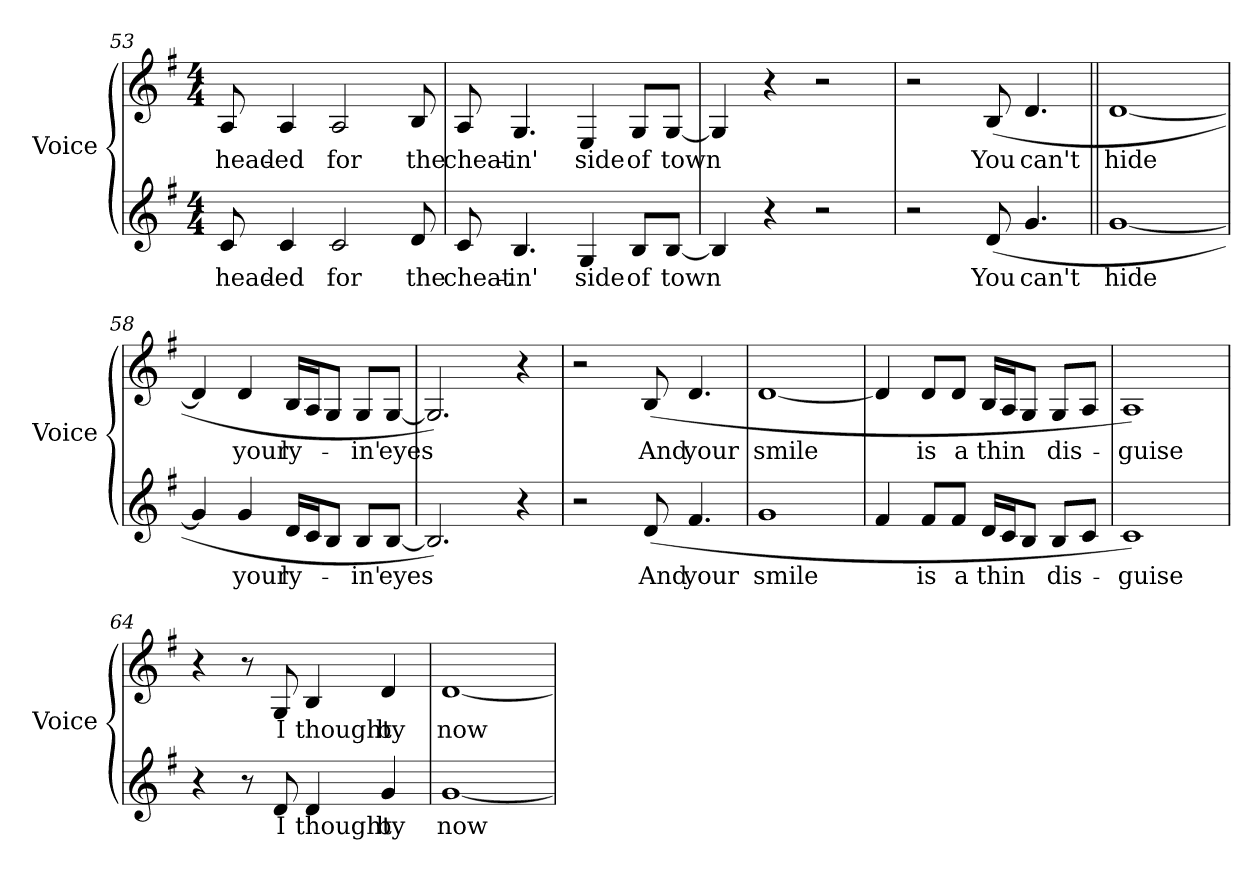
**kern	**text	**kern	**text
*part2	*part2	*part1	*part1
*staff2	*staff2	*staff1	*staff1
*I"Voice	*	*I"Voice	*
*I'Voice	*	*I'Voice	*
*clefG2	*	*clefG2	*
*k[f#]	*	*k[f#]	*
*G:	*	*G:	*
*M4/4	*	*M4/4	*
=53	=53	=53	=53
!	!LO:LY:b:color=#000000	!	!
!	!	!	!LO:LY:b:color=#000000
8ci/	head-	8Ai/	head-
!	!LO:LY:b:color=#000000	!	!
!	!	!	!LO:LY:b:color=#000000
4ci/	-ed	4Ai/	-ed
!	!LO:LY:b:color=#000000	!	!
!	!	!	!LO:LY:b:color=#000000
2ci/	for	2Ai/	for
!	!LO:LY:b:color=#000000	!	!
!	!	!	!LO:LY:b:color=#000000
8di/	the	8Bi/	the
!!LO:LB:g=z
=54	=54	=54	=54
!	!LO:LY:b:color=#000000	!	!
!	!	!	!LO:LY:b:color=#000000
8ci/	cheat-	8Ai/	cheat-
!	!LO:LY:b:color=#000000	!	!
!	!	!	!LO:LY:b:color=#000000
4.Bi/	-in'	4.Gi/	-in'
!	!LO:LY:b:color=#000000	!	!
!	!	!	!LO:LY:b:color=#000000
4Gi/	side	4Ei/	side
!	!LO:LY:b:color=#000000	!	!
!	!	!	!LO:LY:b:color=#000000
8Bi/L	of	8Gi/L	of
!	!LO:LY:b:color=#000000	!	!
!	!	!	!LO:LY:b:color=#000000
[8Bi/J	town	[8Gi/J	town
=55	=55	=55	=55
4Bi/]	.	4Gi/]	.
4r	.	4r	.
2r	.	2r	.
=56	=56	=56	=56
2r	.	2r	.
!	!LO:LY:b:color=#000000	!	!
!	!	!	!LO:LY:b:color=#000000
(8di/	You	(8Bi/	You
!	!LO:LY:b:color=#000000	!	!
!	!	!	!LO:LY:b:color=#000000
4.gi/	can't	4.di/	can't
=57||	=57||	=57||	=57||
!	!LO:LY:b:color=#000000	!	!
!	!	!	!LO:LY:b:color=#000000
[1gi	hide	[1di	hide
=58	=58	=58	=58
4gi/]	.	4di/]	.
!	!LO:LY:b:color=#000000	!	!
!	!	!	!LO:LY:b:color=#000000
4gi/	your	4di/	your
!	!LO:LY:b:color=#000000	!	!
!	!	!	!LO:LY:b:color=#000000
16di/LL	ly-	16Bi/LL	ly-
16ci/J	.	16Ai/J	.
8Bi/J	.	8Gi/J	.
!	!LO:LY:b:color=#000000	!	!
!	!	!	!LO:LY:b:color=#000000
8Bi/L	-in'	8Gi/L	-in'
!	!LO:LY:b:color=#000000	!	!
!	!	!	!LO:LY:b:color=#000000
[8Bi/J	eyes	[8Gi/J	eyes
!!LO:LB:g=z
=59	=59	=59	=59
2.Bi/])	.	2.Gi/])	.
4r	.	4r	.
=60	=60	=60	=60
2r	.	2r	.
!	!LO:LY:b:color=#000000	!	!
!	!	!	!LO:LY:b:color=#000000
(8di/	And	(8Bi/	And
!	!LO:LY:b:color=#000000	!	!
!	!	!	!LO:LY:b:color=#000000
4.f#i/	your	4.di/	your
=61	=61	=61	=61
!	!LO:LY:b:color=#000000	!	!
!	!	!	!LO:LY:b:color=#000000
1gi	smile	[1di	smile
=62	=62	=62	=62
4f#i/	.	4di/]	.
!	!LO:LY:b:color=#000000	!	!
!	!	!	!LO:LY:b:color=#000000
8f#i/L	is	8di/L	is
!	!LO:LY:b:color=#000000	!	!
!	!	!	!LO:LY:b:color=#000000
8f#i/J	a	8di/J	a
!	!LO:LY:b:color=#000000	!	!
!	!	!	!LO:LY:b:color=#000000
16di/LL	thin	16Bi/LL	thin
16ci/J	.	16Ai/J	.
8Bi/J	.	8Gi/J	.
!	!LO:LY:b:color=#000000	!	!
!	!	!	!LO:LY:b:color=#000000
8Bi/L	dis-	8Gi/L	dis-
8ci/J	.	8Ai/J	.
=63	=63	=63	=63
!	!LO:LY:b:color=#000000	!	!
!	!	!	!LO:LY:b:color=#000000
1ci)	-guise	1Ai)	-guise
=64	=64	=64	=64
4r	.	4r	.
8r	.	8r	.
!	!LO:LY:b:color=#000000	!	!
!	!	!	!LO:LY:b:color=#000000
8di/	I	8Gi/	I
!	!LO:LY:b:color=#000000	!	!
!	!	!	!LO:LY:b:color=#000000
4di/	thought	4Bi/	thought
!	!LO:LY:b:color=#000000	!	!
!	!	!	!LO:LY:b:color=#000000
4gi/	by	4di/	by
!!LO:LB:g=z
=65	=65	=65	=65
!	!LO:LY:b:color=#000000	!	!
!	!	!	!LO:LY:b:color=#000000
[1gi	now	[1di	now
=	=	=	=
*-	*-	*-	*-
